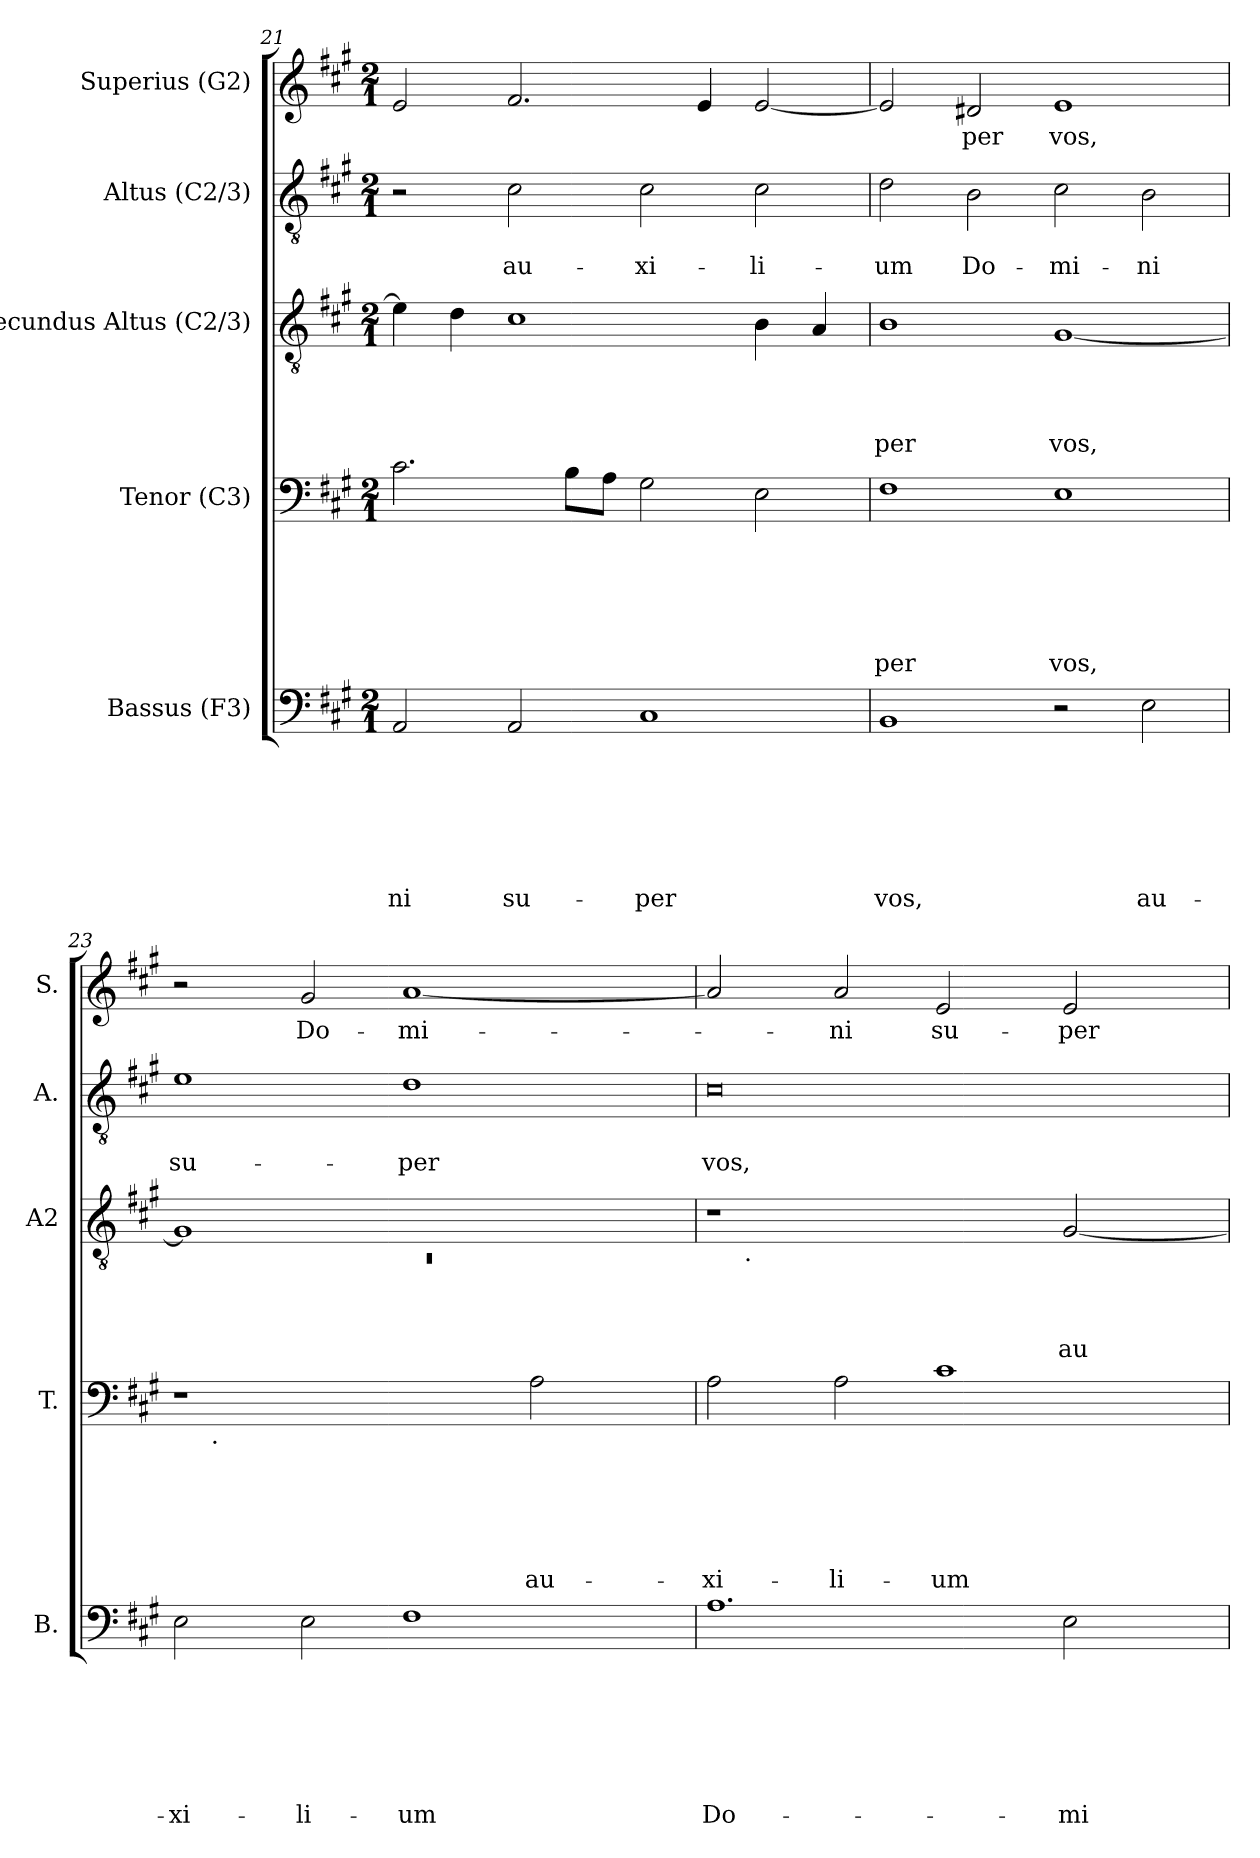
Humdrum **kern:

**kern	**text	**text	**text	**text	**text	**text	**text	**kern	**text	**text	**text	**text	**text	**text	**kern	**text	**text	**text	**text	**kern	**text	**text	**kern	**text
*part5	*part5	*part5	*part5	*part5	*part5	*part5	*part5	*part4	*part4	*part4	*part4	*part4	*part4	*part4	*part3	*part3	*part3	*part3	*part3	*part2	*part2	*part2	*part1	*part1
*staff5	*staff5	*staff5	*staff5	*staff5	*staff5	*staff5	*staff5	*staff4	*staff4	*staff4	*staff4	*staff4	*staff4	*staff4	*staff3	*staff3	*staff3	*staff3	*staff3	*staff2	*staff2	*staff2	*staff1	*staff1
*I"Bassus (F3)	*	*	*	*	*	*	*	*I"Tenor (C3)	*	*	*	*	*	*	*I"Secundus Altus (C2/3)	*	*	*	*	*I"Altus (C2/3)	*	*	*I"Superius (G2)	*
*I'B.	*	*	*	*	*	*	*	*I'T.	*	*	*	*	*	*	*I'A2	*	*	*	*	*I'A.	*	*	*I'S.	*
!!LO:LB:g=z
*clefF4	*	*	*	*	*	*	*	*clefF4	*	*	*	*	*	*	*clefGv2	*	*	*	*	*clefGv2	*	*	*clefG2	*
*k[f#c#g#]	*	*	*	*	*	*	*	*k[f#c#g#]	*	*	*	*	*	*	*k[f#c#g#]	*	*	*	*	*k[f#c#g#]	*	*	*k[f#c#g#]	*
*A:	*	*	*	*	*	*	*	*A:	*	*	*	*	*	*	*A:	*	*	*	*	*A:	*	*	*A:	*
*M2/1	*	*	*	*	*	*	*	*M2/1	*	*	*	*	*	*	*M2/1	*	*	*	*	*M2/1	*	*	*M2/1	*
=21	=21	=21	=21	=21	=21	=21	=21	=21	=21	=21	=21	=21	=21	=21	=21	=21	=21	=21	=21	=21	=21	=21	=21	=21
!	!	!	!	!	!	!	!LO:LY:b	!	!	!	!	!	!	!	!	!	!	!	!	!	!	!	!	!
2AA/	.	.	.	.	.	.	-ni	2.c#\	.	.	.	.	.	.	4e\]	.	.	.	.	2r	.	.	2e/	.
.	.	.	.	.	.	.	.	.	.	.	.	.	.	.	4d\	.	.	.	.	.	.	.	.	.
!	!	!	!	!	!	!	!LO:LY:b	!	!	!	!	!	!	!	!	!	!	!	!	!	!	!LO:LY:b	!	!
2AA/	.	.	.	.	.	.	su-	.	.	.	.	.	.	.	1c#	.	.	.	.	2c#\	.	au-	2.f#/	.
.	.	.	.	.	.	.	.	8B\L	.	.	.	.	.	.	.	.	.	.	.	.	.	.	.	.
.	.	.	.	.	.	.	.	8A\J	.	.	.	.	.	.	.	.	.	.	.	.	.	.	.	.
!	!	!	!	!	!	!	!LO:LY:b	!	!	!	!	!	!	!	!	!	!	!	!	!	!	!LO:LY:b	!	!
1C#	.	.	.	.	.	.	-per	2G#\	.	.	.	.	.	.	.	.	.	.	.	2c#\	.	-xi-	.	.
.	.	.	.	.	.	.	.	.	.	.	.	.	.	.	.	.	.	.	.	.	.	.	4e/	.
!	!	!	!	!	!	!	!	!	!	!	!	!	!	!	!	!	!	!	!	!	!	!LO:LY:b	!	!
.	.	.	.	.	.	.	.	2E\	.	.	.	.	.	.	4B\	.	.	.	.	2c#\	.	-li-	[<2e/	.
.	.	.	.	.	.	.	.	.	.	.	.	.	.	.	4A/	.	.	.	.	.	.	.	.	.
=22	=22	=22	=22	=22	=22	=22	=22	=22	=22	=22	=22	=22	=22	=22	=22	=22	=22	=22	=22	=22	=22	=22	=22	=22
!	!	!	!	!	!	!	!LO:LY:b	!	!	!	!	!	!	!LO:LY:b	!	!	!	!	!LO:LY:b	!	!	!LO:LY:b	!	!
1BB	.	.	.	.	.	.	vos,	1F#	.	.	.	.	.	-per	1B	.	.	.	-per	2d\	.	-um	2e/]	.
!	!	!	!	!	!	!	!	!	!	!	!	!	!	!	!	!	!	!	!	!	!	!LO:LY:b	!	!LO:LY:b
.	.	.	.	.	.	.	.	.	.	.	.	.	.	.	.	.	.	.	.	2B\	.	Do-	2d#/	-per
!	!	!	!	!	!	!	!	!	!	!	!	!	!	!LO:LY:b	!	!	!	!	!LO:LY:b	!	!	!LO:LY:b	!	!LO:LY:b
2r	.	.	.	.	.	.	.	1E	.	.	.	.	.	vos,	[<1G#	.	.	.	vos,	2c#\	.	-mi-	1e	vos,
!	!	!	!	!	!	!	!LO:LY:b	!	!	!	!	!	!	!	!	!	!	!	!	!	!	!LO:LY:b	!	!
2E\	.	.	.	.	.	.	au-	.	.	.	.	.	.	.	.	.	.	.	.	2B\	.	-ni	.	.
=23	=23	=23	=23	=23	=23	=23	=23	=23	=23	=23	=23	=23	=23	=23	=23	=23	=23	=23	=23	=23	=23	=23	=23	=23
*	*	*	*	*	*	*	*	*	*	*	*	*	*	*	*^	*	*	*	*	*	*	*	*	*
!	!	!	!	!	!	!	!LO:LY:b	!	!	!	!	!	!	!	!	!LO:N:vis=1	!	!	!	!	!	!	!LO:LY:b	!	!
*	*	*	*	*	*	*	*	*^	*	*	*	*	*	*	*	*	*	*	*	*	*	*	*	*	*
2E\	.	.	.	.	.	.	-xi-	1r	16.ryy	.	.	.	.	.	.	1G#]	0rC	.	.	.	.	1e	.	su-	2r	.
!	!	!	!	!	!	!	!	!	!LO:TX:b:t=.	!	!	!	!	!	!	!	!	!	!	!	!	!	!	!	!	!
.	.	.	.	.	.	.	.	.	1ryy	.	.	.	.	.	.	.	.	.	.	.	.	.	.	.	.	.
!	!	!	!	!	!	!	!LO:LY:b	!	!	!	!	!	!	!	!	!	!	!	!	!	!	!	!	!	!	!LO:LY:b
2E\	.	.	.	.	.	.	-li-	.	.	.	.	.	.	.	.	.	.	.	.	.	.	.	.	.	2g#/	Do-
!	!	!	!	!	!	!	!LO:LY:b	!	!	!	!	!	!	!	!	!	!	!	!	!	!	!	!	!LO:LY:b	!	!LO:LY:b
1F#	.	.	.	.	.	.	-um	2ryy	.	.	.	.	.	.	.	1ryy	.	.	.	.	.	1d	.	-per	[<1a	-mi-
.	.	.	.	.	.	.	.	.	2ryy	.	.	.	.	.	.	.	.	.	.	.	.	.	.	.	.	.
!	!	!	!	!	!	!	!	!	!	!	!	!	!	!	!LO:LY:b	!	!	!	!	!	!	!	!	!	!	!
.	.	.	.	.	.	.	.	2A\	.	.	.	.	.	.	au-	.	.	.	.	.	.	.	.	.	.	.
.	.	.	.	.	.	.	.	.	4ryy	.	.	.	.	.	.	.	.	.	.	.	.	.	.	.	.	.
.	.	.	.	.	.	.	.	.	8ryy	.	.	.	.	.	.	.	.	.	.	.	.	.	.	.	.	.
.	.	.	.	.	.	.	.	.	32ryy	.	.	.	.	.	.	.	.	.	.	.	.	.	.	.	.	.
=24	=24	=24	=24	=24	=24	=24	=24	=24	=24	=24	=24	=24	=24	=24	=24	=24	=24	=24	=24	=24	=24	=24	=24	=24	=24	=24
!	!	!	!	!	!	!	!LO:LY:b	!	!	!	!	!	!	!	!LO:LY:b	!	!	!	!	!	!	!	!	!LO:LY:b	!	!
*	*	*	*	*	*	*	*	*v	*v	*	*	*	*	*	*	*	*	*	*	*	*	*	*	*	*	*
1.A	.	.	.	.	.	.	Do-	2A\	.	.	.	.	.	-xi-	1r	16.ryy	.	.	.	.	0c#	.	vos,	2a/]	.
!	!	!	!	!	!	!	!	!	!	!	!	!	!	!	!	!LO:TX:b:t=.	!	!	!	!	!	!	!	!	!
.	.	.	.	.	.	.	.	.	.	.	.	.	.	.	.	1ryy	.	.	.	.	.	.	.	.	.
!	!	!	!	!	!	!	!	!	!	!	!	!	!	!LO:LY:b	!	!	!	!	!	!	!	!	!	!	!LO:LY:b
.	.	.	.	.	.	.	.	2A\	.	.	.	.	.	-li-	.	.	.	.	.	.	.	.	.	2a/	-ni
!	!	!	!	!	!	!	!	!	!	!	!	!	!	!LO:LY:b	!	!	!	!	!	!	!	!	!	!	!LO:LY:b
.	.	.	.	.	.	.	.	1c#	.	.	.	.	.	-um	2ryy	.	.	.	.	.	.	.	.	2e/	su-
.	.	.	.	.	.	.	.	.	.	.	.	.	.	.	.	2ryy	.	.	.	.	.	.	.	.	.
!	!	!	!	!	!	!	!LO:LY:b	!	!	!	!	!	!	!	!	!	!	!	!	!LO:LY:b	!	!	!	!	!LO:LY:b
2E\	.	.	.	.	.	.	-mi-	.	.	.	.	.	.	.	[>2G#/	.	.	.	.	au-	.	.	.	2e/	-per
.	.	.	.	.	.	.	.	.	.	.	.	.	.	.	.	4ryy	.	.	.	.	.	.	.	.	.
.	.	.	.	.	.	.	.	.	.	.	.	.	.	.	.	8ryy	.	.	.	.	.	.	.	.	.
.	.	.	.	.	.	.	.	.	.	.	.	.	.	.	.	32ryy	.	.	.	.	.	.	.	.	.
*	*	*	*	*	*	*	*	*	*	*	*	*	*	*	*v	*v	*	*	*	*	*	*	*	*	*
=	=	=	=	=	=	=	=	=	=	=	=	=	=	=	=	=	=	=	=	=	=	=	=	=
*-	*-	*-	*-	*-	*-	*-	*-	*-	*-	*-	*-	*-	*-	*-	*-	*-	*-	*-	*-	*-	*-	*-	*-	*-
